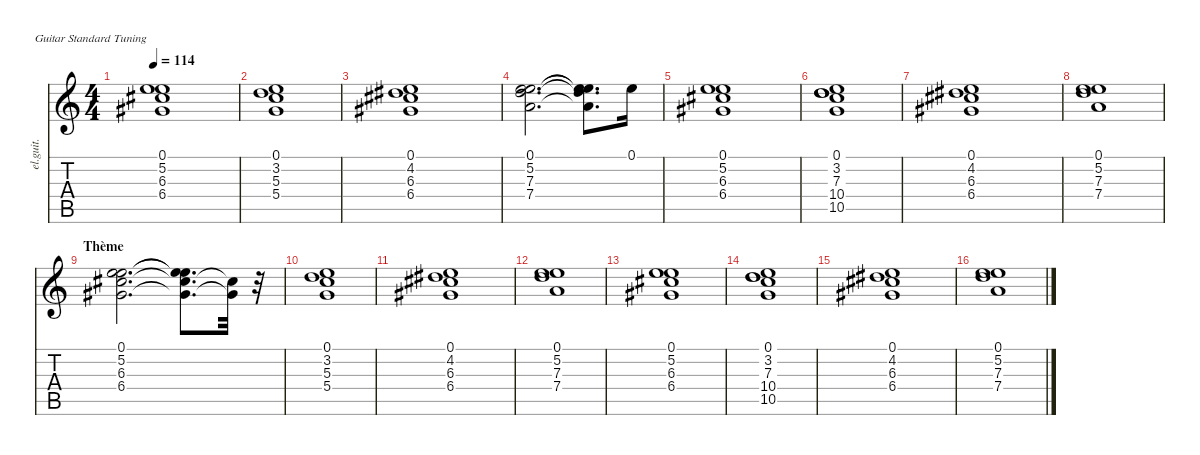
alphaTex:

\defaultSystemsLayout 4
\hideDynamics
\bracketExtendMode nobrackets
\otherSystemsTrackNameOrientation horizontal
\track ("Clean Guitar" "el.guit.") {instrument electricguitarclean}
\staff {score tabs}
\tuning (E4 B3 G3 D3 A2 E2)
\ts (4 4)
\tempo 114
\clef g2
\ks c
(0.1 5.2 6.3{acc #} 6.4{acc #}).1{dy fff} |
(0.1 3.2 5.3 5.4).1 |
(0.1 4.2{acc #} 6.3{acc #} 6.4{acc #}).1 |
(0.1 5.2 7.3 7.4).2{d} (0.1{t} 5.2{t} 7.3{t} 7.4{t}).8{d dy f} 0.1.16{dy pp} |
(0.1 5.2 6.3{acc #} 6.4{acc #}).1{dy fff} |
(0.1 3.2 7.3 10.4 10.5).1 |
(0.1 4.2{acc #} 6.3{acc #} 6.4{acc #}).1 |
(0.1 5.2 7.3 7.4).1 |
\section ("" "Thème")
(0.1 5.2 6.3{acc #} 6.4{acc #}).2{d} (0.1{t} 5.2{t} 6.3{t acc #} 6.4{t acc #}).8{d dy f} (6.3{t acc #} 6.4{t acc #}).32 r.32 |
(0.1 3.2 5.3 5.4).1{dy fff} |
(0.1 4.2{acc #} 6.3{acc #} 6.4{acc #}).1 |
(0.1 5.2 7.3 7.4).1 |
(0.1 5.2 6.3{acc #} 6.4{acc #}).1 |
(0.1 3.2 7.3 10.4 10.5).1 |
(0.1 4.2{acc #} 6.3{acc #} 6.4{acc #}).1 |
(0.1 5.2 7.3 7.4).1
